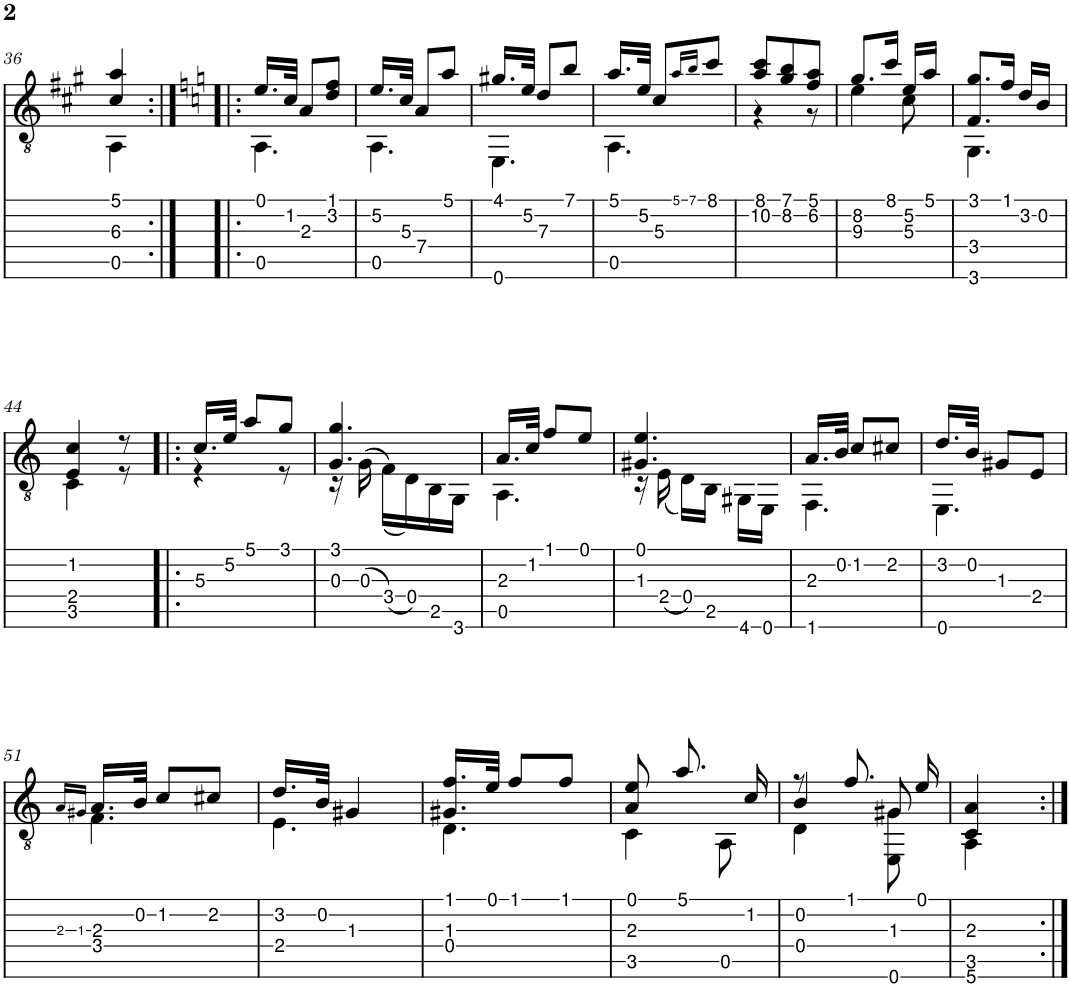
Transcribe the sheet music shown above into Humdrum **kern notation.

**kern	**kern
*part1	*part1
*staff2	*staff1
*I"Classical Guitar	*
*I'Guit.	*
!!LO:PB:g=z
*	*clefGv2
*k[f#c#g#]	*k[f#c#g#]
*A:	*A:
*M3/8	*M3/8
=36	=36
*^	*^
4c# 4a	4AA	4c#/ 4a/	4AA\
=37:|!|:	=37:|!|:	=37:|!|:	=37:|!|:
*k[]	*	*k[]	*
*a:	*	*a:	*
16.eLL	4.AA	16.e/LL	4.AA\
32cJk	.	32c/JJk	.
8A	.	8A/L	.
8d\ 8f\J	.	8d/ 8f/J	.
=38	=38	=38	=38
16.eLL	4.AA	16.e/LL	4.AA\
32cJk	.	32c/JJk	.
8A	.	8A/L	.
8aJ	.	8a/J	.
=39	=39	=39	=39
16.g#XLL	4.EE	16.g#X/LL	4.EE\
32eJk	.	32e/JJk	.
8d	.	8d/L	.
8bJ	.	8b/J	.
=40	=40	=40	=40
16.aLL	4.AA	16.a/LL	4.AA\
32eJk	.	32e/JJk	.
8c	.	8c/L	.
qa	.	16qa/LL	.
qb	.	16qb/JJ	.
8ccJ	.	8cc/J	.
=41	=41	=41	=41
8a\ 8cc\L	4r	8a/ 8cc/L	4r
8g\ 8b\	.	8g/ 8b/	.
8f\ 8a\J	8r	8f/ 8a/J	8r
=42	=42	=42	=42
8.gL	4e	8.g/L	4e\
16ccL	.	16cc/Jk	.
16e	8c	16e/LL	8c\
16aJJ	.	16a/JJ	.
=43	=43	=43	=43
8.F\ 8.g\L	4.GG	8.F/ 8.g/L	4.GG\
16fL	.	16f/Jk	.
16d	.	16d/LL	.
16BJJ	.	16B/JJ	.
!!LO:LB:g=z	!!
=44	=44	=44	=44
4E 4c	4C	4E/ 4c/	4C\
8r	8r	8r	8r
=45!|:	=45!|:	=45!|:	=45!|:
16.cLL	4r	16.c/LL	4r
32eJk	.	32e/JJk	.
8a	.	8a/L	.
8gJ	8r	8g/J	8r
=46	=46	=46	=46
4.G 4.g	16r	4.G/ 4.g/	16r
.	16GLL	.	(>16G\
.	16F	.	(16F\LL)
.	16D	.	16D\)
.	16BB	.	16BB\
.	16GGJJ	.	16GG\JJ
=47	=47	=47	=47
16.ALL	4.AA	16.A/LL	4.AA\
32cJk	.	32c/JJk	.
8f	.	8f/L	.
8eJ	.	8e/J	.
=48	=48	=48	=48
4.G#X 4.e	16r	4.G#X/ 4.e/	16r
.	16ELL	.	(16E\
.	16D	.	16D\LL)
.	16BB	.	16BB\JJ
.	16GG#X	.	16GG#X\LL
.	16EEJJ	.	16EE\JJ
=49	=49	=49	=49
16.ALL	4.FF	16.A/LL	4.FF\
32BJk	.	32B/JJk	.
8c	.	8c/L	.
8c#XJ	.	8c#X/J	.
=50	=50	=50	=50
16.dLL	4.EE	16.d/LL	4.EE\
32BJk	.	32B/JJk	.
8G#X	.	8G#X/L	.
8EJ	.	8E/J	.
!!LO:LB:g=z	!!
=51	=51	=51	=51
qA	.	16qA/LL	.
qG#X	.	16qG#X/JJ	.
16.ALL	4.F	16.A/LL	4.F\
32BJk	.	32B/JJk	.
8c	.	8c/L	.
8c#XJ	.	8c#X/J	.
=52	=52	=52	=52
16.dLL	4.E	16.d/LL	4.E\
32BJJk	.	32B/JJk	.
4G#X	.	4G#X/	.
=53	=53	=53	=53
16.G#X\ 16.f\LL	4.D	16.G#X/ 16.f/LL	4.D\
32eJk	.	32e/JJk	.
8f	.	8f/L	.
8fJ	.	8f/J	.
=54	=54	=54	=54
8A\ 8e\L	4C	8A/ 8e/	4C\
8.a	.	8.a/	.
.	8AA	.	8AA\
16cJk	.	16c/	.
=55	=55	=55	=55
*	*^	*	*^
8r	4D	4B	8r	4D\	4B/
8.fL	.	.	8.f/	.	.
.	8EE 8G#X	8G#	.	8EE\ 8G#X\	8G#/
16eJk	.	.	16e/	.	.
*	*v	*v	*	*	*
*	*	*	*v	*v
=56	=56	=56	=56
4C 4A	4AA	4C/ 4A/	4AA\
*v	*v	*	*
*	*v	*v
=:|!	=:|!
*-	*-
